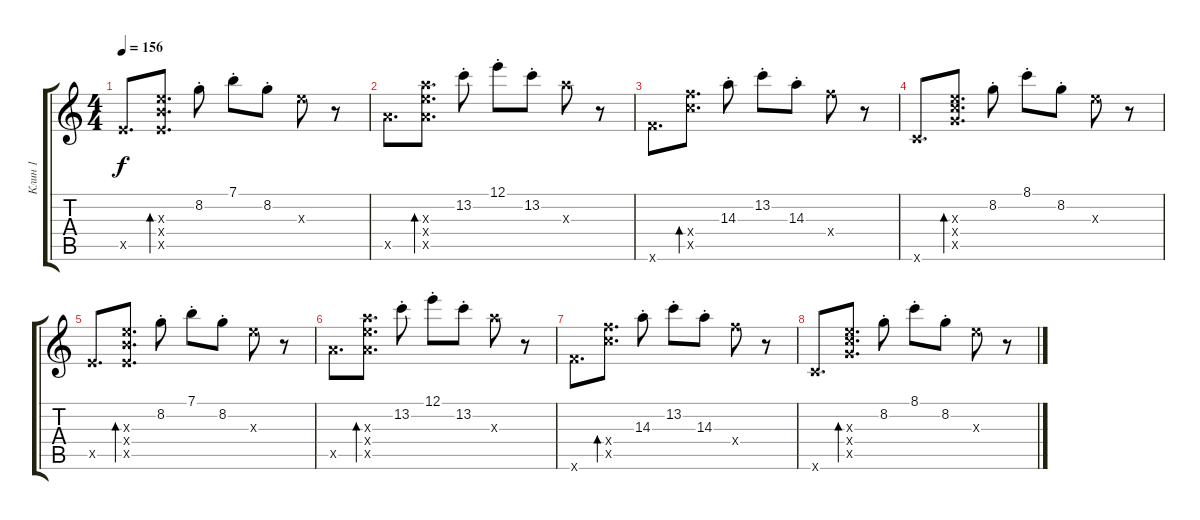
\track ("Клин 1" "Клин 1") {instrument electricguitarclean}
\staff {score tabs}
\tuning (E4 B3 G3 D3 A2 E2) {hide}
\ts (4 4)
\tempo 156
\clef g2
\ks c
7.5{x}.8{d dy f} (9.3{x} 9.4{x} 7.5{x}).8{d bd 480} 8.2{st}.8 7.1{st}.8 8.2{st}.8 9.3{x}.8 r.8 |
12.5{x}.8{d} (14.3{x} 14.4{x} 12.5{x}).8{d bd 480} 13.2{st}.8 12.1{st}.8 13.2{st}.8 14.3{x}.8 r.8 |
13.6{x}.8{d} (15.4{x} 15.5{x}).8{d bd 480} 14.3{st}.8 13.2{st}.8 14.3{st}.8 15.4{x}.8 r.8 |
8.6{x}.8{d volume 1} (9.3{x} 10.4{x} 10.5{x}).8{d bd 480} 8.2{st}.8 8.1{st}.8 8.2{st}.8 9.3{x}.8 r.8 |
7.5{x}.8{d} (9.3{x} 9.4{x} 7.5{x}).8{d bd 480} 8.2{st}.8 7.1{st}.8 8.2{st}.8 9.3{x}.8 r.8 |
12.5{x}.8{d} (14.3{x} 14.4{x} 12.5{x}).8{d bd 480} 13.2{st}.8 12.1{st}.8 13.2{st}.8 14.3{x}.8 r.8 |
13.6{x}.8{d} (15.4{x} 15.5{x}).8{d bd 480} 14.3{st}.8 13.2{st}.8 14.3{st}.8 15.4{x}.8 r.8 |
8.6{x}.8{d volume 0} (9.3{x} 10.4{x} 10.5{x}).8{d bd 480} 8.2{st}.8 8.1{st}.8 8.2{st}.8 9.3{x}.8 r.8
